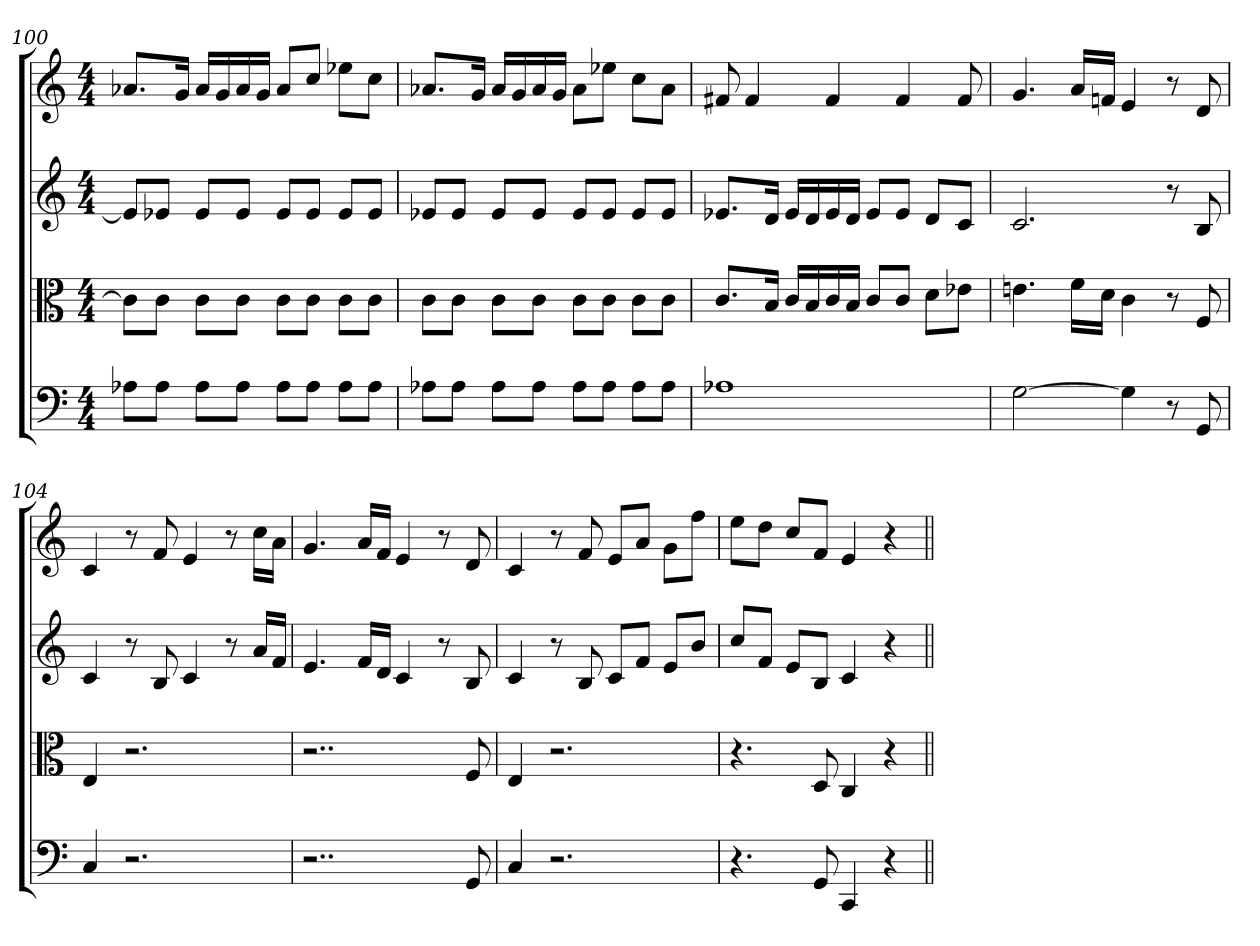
**kern	**kern	**kern	**kern
*part4	*part3	*part2	*part1
*staff4	*staff3	*staff2	*staff1
*clefF4	*clefC3	*clefG2	*clefG2
*k[]	*k[]	*k[]	*k[]
*M4/4	*M4/4	*M4/4	*M4/4
=100	=100	=100	=100
8A-X\L	8c\L]	8e-/L]	8.a-X/L
8A-\J	8c\J	8e-X/J	.
.	.	.	16g/Jk
8A-\L	8c\L	8e-/L	16a-/LL
.	.	.	16g/
8A-\J	8c\J	8e-/J	16a-/
.	.	.	16g/JJ
8A-\L	8c\L	8e-/L	8a-/L
8A-\J	8c\J	8e-/J	8cc/J
8A-\L	8c\L	8e-/L	8ee-X\L
8A-\J	8c\J	8e-/J	8cc\J
=101	=101	=101	=101
8A-X\L	8c\L	8e-X/L	8.a-X/L
8A-\J	8c\J	8e-/J	.
.	.	.	16g/Jk
8A-\L	8c\L	8e-/L	16a-/LL
.	.	.	16g/
8A-\J	8c\J	8e-/J	16a-/
.	.	.	16g/JJ
8A-\L	8c\L	8e-/L	8a-\L
8A-\J	8c\J	8e-/J	8ee-X\J
8A-\L	8c\L	8e-/L	8cc\L
8A-\J	8c\J	8e-/J	8a-\J
=102	=102	=102	=102
1A-X	8.c/L	8.e-X/L	8f#X/
.	.	.	4f#/
.	16B/Jk	16d/Jk	.
.	16c/LL	16e-/LL	.
.	16B/	16d/	.
.	16c/	16e-/	4f#/
.	16B/JJ	16d/JJ	.
.	8c/L	8e-/L	.
.	8c/J	8e-/J	4f#/
.	8d\L	8d/L	.
.	8e-X\J	8c/J	8f#/
=103	=103	=103	=103
[2G\	4.en\	2.c/	4.g/
.	16f\LL	.	16a/LL
.	16d\JJ	.	16fn/JJ
4G\]	4c\	.	4e/
8r	8r	8r	8r
8GG/	8F/	8B/	8d/
=104	=104	=104	=104
4C/	4E/	4c/	4c/
2.r	2.r	8r	8r
.	.	8B/	8f/
.	.	4c/	4e/
.	.	8r	8r
.	.	16a/LL	16cc\LL
.	.	16f/JJ	16a\JJ
=105	=105	=105	=105
2..r	2..r	4.e/	4.g/
.	.	16f/LL	16a/LL
.	.	16d/JJ	16f/JJ
.	.	4c/	4e/
.	.	8r	8r
8GG/	8F/	8B/	8d/
=106	=106	=106	=106
4C/	4E/	4c/	4c/
2.r	2.r	8r	8r
.	.	8B/	8f/
.	.	8c/L	8e/L
.	.	8f/J	8a/J
.	.	8e/L	8g\L
.	.	8b/J	8ff\J
=107	=107	=107	=107
4.r	4.r	8cc/L	8ee\L
.	.	8f/J	8dd\J
.	.	8e/L	8cc/L
8GG/	8D/	8B/J	8f/J
4CC/	4C/	4c/	4e/
4r	4r	4r	4r
=||	=||	=||	=||
*-	*-	*-	*-
